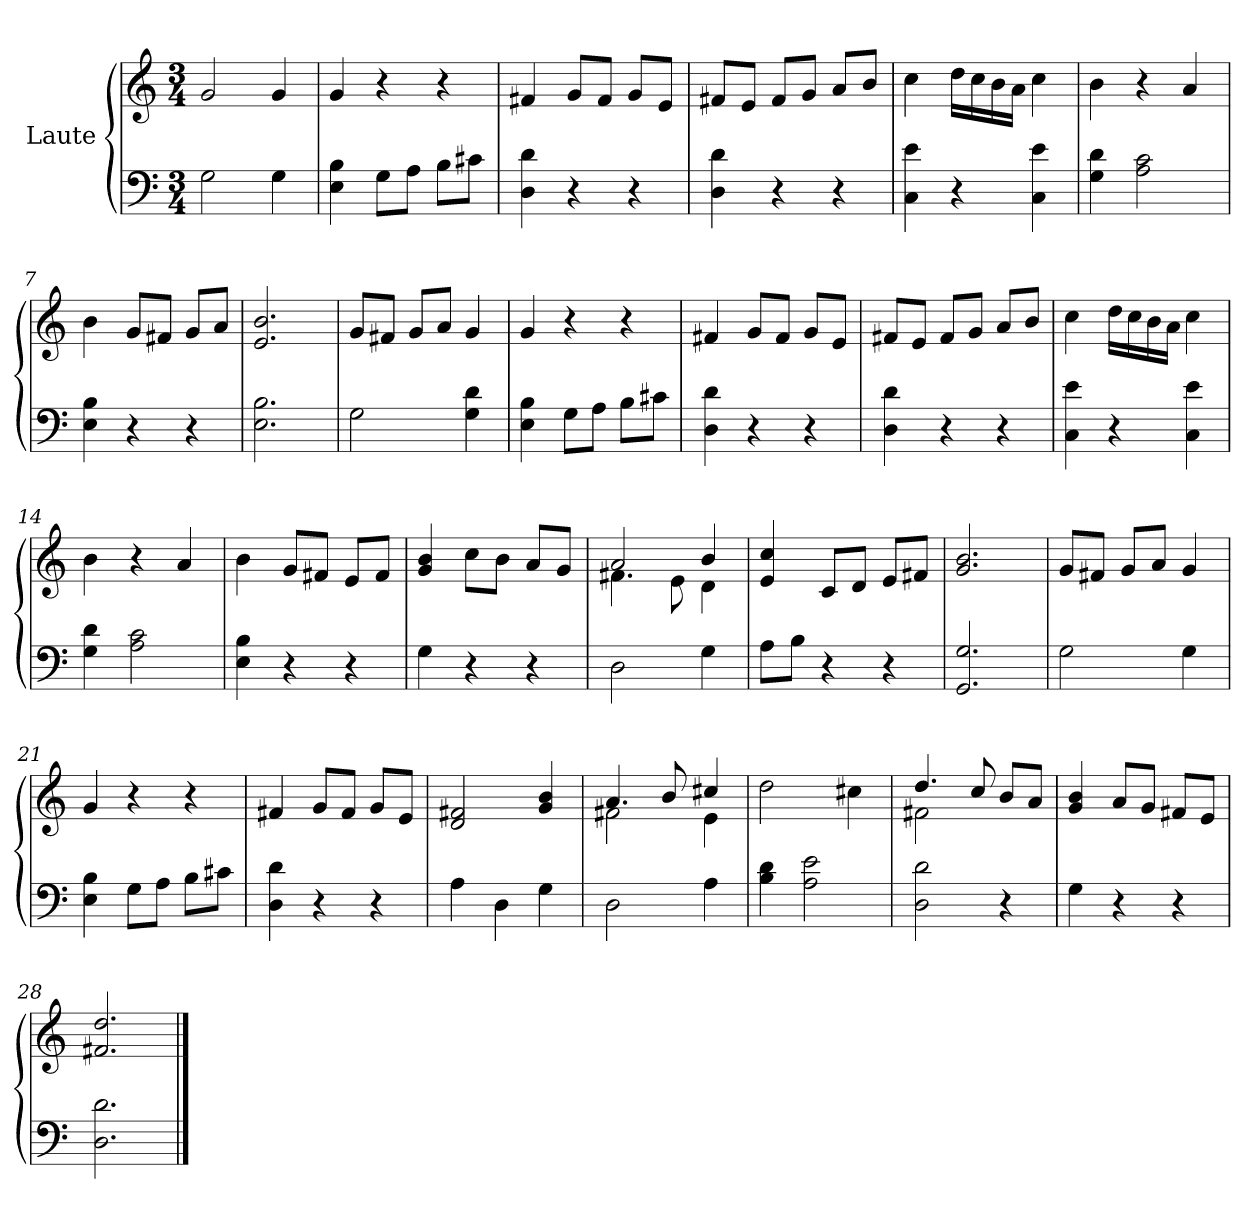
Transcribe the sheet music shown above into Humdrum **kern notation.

**kern	**kern
*part1	*part1
*staff2	*staff1
*I"Laute	*
*clefF4	*clefG2
*k[]	*k[]
*M3/4	*M3/4
=1	=1
2G\	2g/
4G\	4g/
=2	=2
4E\ 4B\	4g/
8G\L	4r
8A\J	.
8B\L	4r
8c#X\J	.
=3	=3
4D\ 4d\	4f#X/
4r	8g/L
.	8f#/J
4r	8g/L
.	8e/J
=4	=4
4D\ 4d\	8f#X/L
.	8e/J
4r	8f#/L
.	8g/J
4r	8a/L
.	8b/J
!!LO:LB:g=z
=5	=5
4C\ 4e\	4cc\
4r	16dd\LL
.	16cc\
.	16b\
.	16a\JJ
4C\ 4e\	4cc\
=6	=6
4G\ 4d\	4b\
2A\ 2c\	4r
.	4a/
=7	=7
4E\ 4B\	4b\
4r	8g/L
.	8f#X/J
4r	8g/L
.	8a/J
=8	=8
2.E\ 2.B\	2.e/ 2.b/
=9	=9
2G\	8g/L
.	8f#X/J
.	8g/L
.	8a/J
4G\ 4d\	4g/
!!LO:LB:g=z
=10	=10
4E\ 4B\	4g/
8G\L	4r
8A\J	.
8B\L	4r
8c#X\J	.
=11	=11
4D\ 4d\	4f#X/
4r	8g/L
.	8f#/J
4r	8g/L
.	8e/J
=12	=12
4D\ 4d\	8f#X/L
.	8e/J
4r	8f#/L
.	8g/J
4r	8a/L
.	8b/J
=13	=13
4C\ 4e\	4cc\
4r	16dd\LL
.	16cc\
.	16b\
.	16a\JJ
4C\ 4e\	4cc\
=14	=14
4G\ 4d\	4b\
2A\ 2c\	4r
.	4a/
!!LO:LB:g=z
=15	=15
4E\ 4B\	4b\
4r	8g/L
.	8f#X/J
4r	8e/L
.	8f#/J
=16	=16
4G\	4g/ 4b/
4r	8cc\L
.	8b\J
4r	8a/L
.	8g/J
=17	=17
*	*^
2D\	2a/	4.f#X\
.	.	8e\
4G\	4b/	4d\
*	*v	*v
=18	=18
8A\L	4e/ 4cc/
8B\J	.
4r	8c/L
.	8d/J
4r	8e/L
.	8f#X/J
=19	=19
2.GG/ 2.G/	2.g/ 2.b/
=20	=20
2G\	8g/L
.	8f#X/J
.	8g/L
.	8a/J
4G\	4g/
!!LO:LB:g=z
=21	=21
4E\ 4B\	4g/
8G\L	4r
8A\J	.
8B\L	4r
8c#X\J	.
=22	=22
4D\ 4d\	4f#X/
4r	8g/L
.	8f#/J
4r	8g/L
.	8e/J
=23	=23
4A\	2d/ 2f#X/
4D\	.
4G\	4g/ 4b/
=24	=24
*	*^
2D\	4.a/	2f#X\
.	8b/	.
4A\	4cc#X/	4e\
*	*v	*v
=25	=25
4B\ 4d\	2dd\
2A\ 2e\	.
.	4cc#X\
=26	=26
*	*^
2D\ 2d\	4.dd/	2f#X\
.	8cc/	.
4r	8b/L	4ryy
.	8a/J	.
*	*v	*v
!!LO:LB:g=z
=27	=27
4G\	4g/ 4b/
4r	8a/L
.	8g/J
4r	8f#X/L
.	8e/J
=28	=28
2.D\ 2.d\	2.f#X/ 2.dd/
==	==
*-	*-
